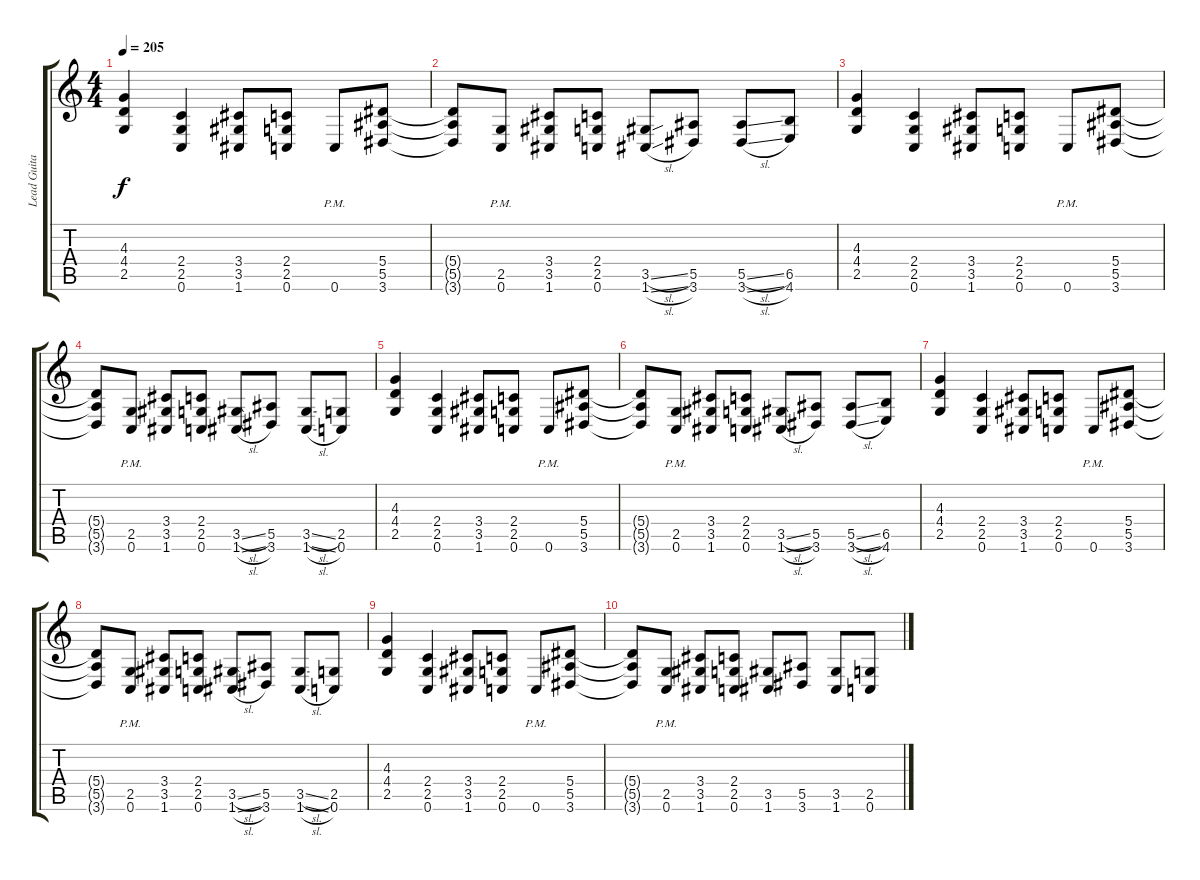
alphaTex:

\track ("Lead Guitar" "Lead Guita") {instrument overdrivenguitar}
\staff {score tabs}
\tuning (C4 G3 Eb3 Bb2 F2 C2) {hide}
\ts (4 4)
\tempo 205
\clef g2
\ks c
(4.3 4.4 2.5).4{dy f} (2.4 2.5 0.6).4 (3.4 3.5 1.6).8 (2.4 2.5 0.6).8 0.6{pm}.8 (5.4 5.5 3.6).8 |
(5.4{t} 5.5{t} 3.6{t}).8 (2.5 0.6{pm}).8 (3.4 3.5 1.6).8 (2.4 2.5 0.6).8 (3.5{sl} 1.6{sl}).8 (5.5 3.6).8 (5.5{sl} 3.6{sl}).8 (6.5 4.6).8 |
(4.3 4.4 2.5).4 (2.4 2.5 0.6).4 (3.4 3.5 1.6).8 (2.4 2.5 0.6).8 0.6{pm}.8 (5.4 5.5 3.6).8 |
(5.4{t} 5.5{t} 3.6{t}).8 (2.5 0.6{pm}).8 (3.4 3.5 1.6).8 (2.4 2.5 0.6).8 (3.5{sl} 1.6{sl}).8 (5.5 3.6).8 (3.5{sl} 1.6{sl}).8 (2.5 0.6).8 |
(4.3 4.4 2.5).4 (2.4 2.5 0.6).4 (3.4 3.5 1.6).8 (2.4 2.5 0.6).8 0.6{pm}.8 (5.4 5.5 3.6).8 |
(5.4{t} 5.5{t} 3.6{t}).8 (2.5 0.6{pm}).8 (3.4 3.5 1.6).8 (2.4 2.5 0.6).8 (3.5{sl} 1.6{sl}).8 (5.5 3.6).8 (5.5{sl} 3.6{sl}).8 (6.5 4.6).8 |
(4.3 4.4 2.5).4 (2.4 2.5 0.6).4 (3.4 3.5 1.6).8 (2.4 2.5 0.6).8 0.6{pm}.8 (5.4 5.5 3.6).8 |
(5.4{t} 5.5{t} 3.6{t}).8 (2.5 0.6{pm}).8 (3.4 3.5 1.6).8 (2.4 2.5 0.6).8 (3.5{sl} 1.6{sl}).8 (5.5 3.6).8 (3.5{sl} 1.6{sl}).8 (2.5 0.6).8 |
(4.3 4.4 2.5).4 (2.4 2.5 0.6).4 (3.4 3.5 1.6).8 (2.4 2.5 0.6).8 0.6{pm}.8 (5.4 5.5 3.6).8 |
(5.4{t} 5.5{t} 3.6{t}).8 (2.5 0.6{pm}).8 (3.4 3.5 1.6).8 (2.4 2.5 0.6).8 (3.5 1.6).8 (5.5 3.6).8 (3.5 1.6).8 (2.5 0.6).8
